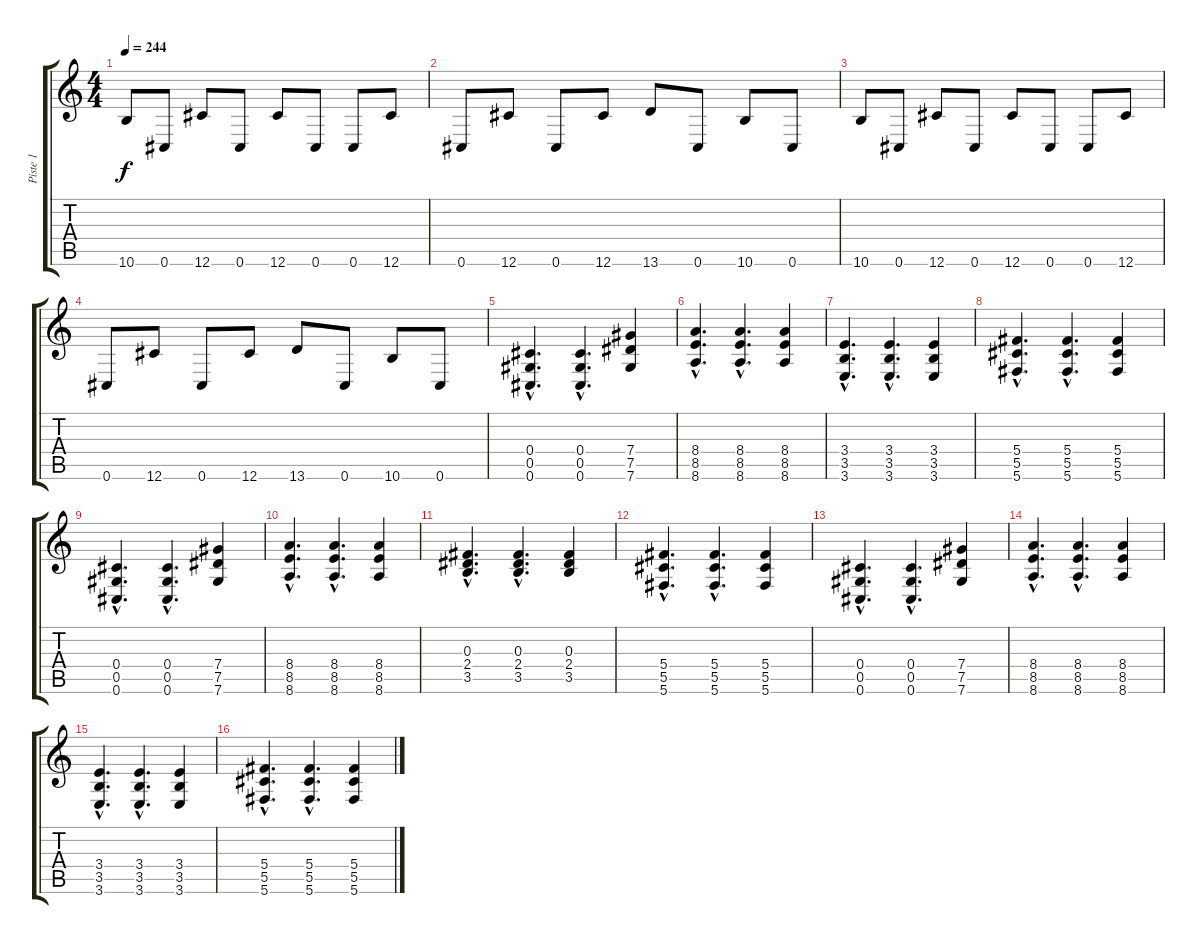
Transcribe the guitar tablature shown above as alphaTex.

\track ("Piste 1" "Piste 1") {instrument distortionguitar}
\staff {score tabs}
\tuning (Eb4 Bb3 Gb3 Db3 Ab2 Db2) {hide}
\ts (4 4)
\tempo 244
\clef g2
\ks c
10.6.8{dy f} 0.6.8 12.6.8 0.6.8 12.6.8 0.6.8 0.6.8 12.6.8 |
0.6.8 12.6.8 0.6.8 12.6.8 13.6.8 0.6.8 10.6.8 0.6.8 |
10.6.8 0.6.8 12.6.8 0.6.8 12.6.8 0.6.8 0.6.8 12.6.8 |
0.6.8 12.6.8 0.6.8 12.6.8 13.6.8 0.6.8 10.6.8 0.6.8 |
(0.4{hac} 0.5{hac} 0.6{hac}).4{d} (0.4{hac} 0.5{hac} 0.6{hac}).4{d} (7.4 7.5 7.6).4 |
(8.4{hac} 8.5{hac} 8.6{hac}).4{d} (8.4{hac} 8.5{hac} 8.6{hac}).4{d} (8.4 8.5 8.6).4 |
(3.4{hac} 3.5{hac} 3.6{hac}).4{d} (3.4{hac} 3.5{hac} 3.6{hac}).4{d} (3.4 3.5 3.6).4 |
(5.4{hac} 5.5{hac} 5.6{hac}).4{d} (5.4{hac} 5.5{hac} 5.6{hac}).4{d} (5.4 5.5 5.6).4 |
(0.4{hac} 0.5{hac} 0.6{hac}).4{d} (0.4{hac} 0.5{hac} 0.6{hac}).4{d} (7.4 7.5 7.6).4 |
(8.4{hac} 8.5{hac} 8.6{hac}).4{d} (8.4{hac} 8.5{hac} 8.6{hac}).4{d} (8.4 8.5 8.6).4 |
(0.3{hac} 2.4{hac} 3.5{hac}).4{d} (0.3{hac} 2.4{hac} 3.5{hac}).4{d} (0.3 2.4 3.5).4 |
(5.4{hac} 5.5{hac} 5.6{hac}).4{d} (5.4{hac} 5.5{hac} 5.6{hac}).4{d} (5.4 5.5 5.6).4 |
(0.4{hac} 0.5{hac} 0.6{hac}).4{d} (0.4{hac} 0.5{hac} 0.6{hac}).4{d} (7.4 7.5 7.6).4 |
(8.4{hac} 8.5{hac} 8.6{hac}).4{d} (8.4{hac} 8.5{hac} 8.6{hac}).4{d} (8.4 8.5 8.6).4 |
(3.4{hac} 3.5{hac} 3.6{hac}).4{d} (3.4{hac} 3.5{hac} 3.6{hac}).4{d} (3.4 3.5 3.6).4 |
(5.4{hac} 5.5{hac} 5.6{hac}).4{d} (5.4{hac} 5.5{hac} 5.6{hac}).4{d} (5.4 5.5 5.6).4
